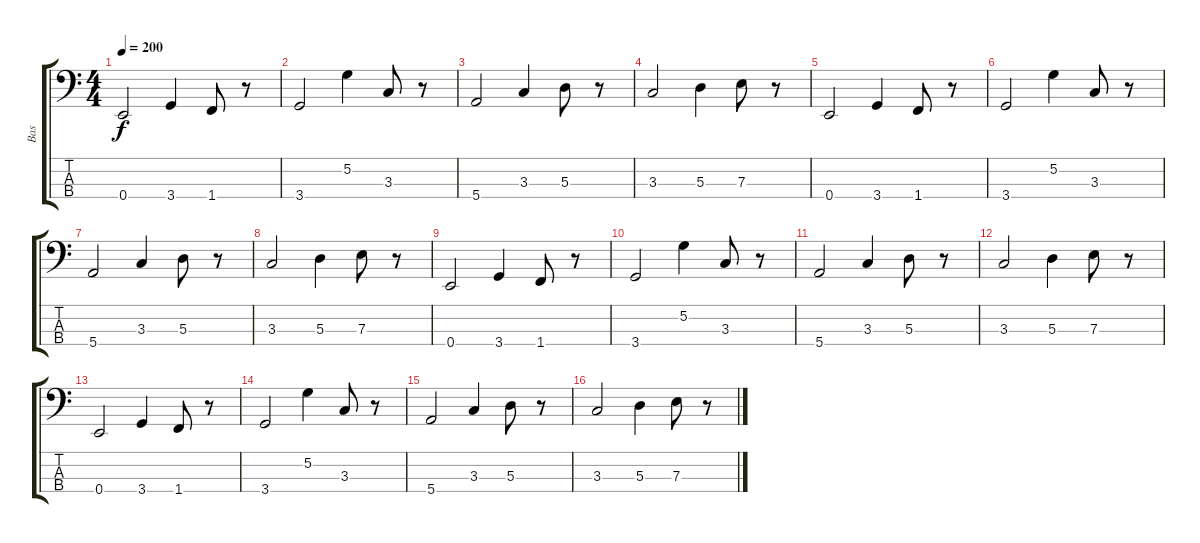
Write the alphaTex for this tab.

\track ("Bas" "Bas") {instrument electricbassfinger}
\staff {score tabs}
\tuning (G2 D2 A1 E1) {hide}
\ts (4 4)
\tempo 200
\clef f4
\ks c
0.4.2{dy f} 3.4.4 1.4.8 r.8 |
3.4.2 5.2.4 3.3.8 r.8 |
5.4.2 3.3.4 5.3.8 r.8 |
3.3.2 5.3.4 7.3.8 r.8 |
0.4.2 3.4.4 1.4.8 r.8 |
3.4.2 5.2.4 3.3.8 r.8 |
5.4.2 3.3.4 5.3.8 r.8 |
3.3.2 5.3.4 7.3.8 r.8 |
0.4.2 3.4.4 1.4.8 r.8 |
3.4.2 5.2.4 3.3.8 r.8 |
5.4.2 3.3.4 5.3.8 r.8 |
3.3.2 5.3.4 7.3.8 r.8 |
0.4.2 3.4.4 1.4.8 r.8 |
3.4.2 5.2.4 3.3.8 r.8 |
5.4.2 3.3.4 5.3.8 r.8 |
3.3.2 5.3.4 7.3.8 r.8
